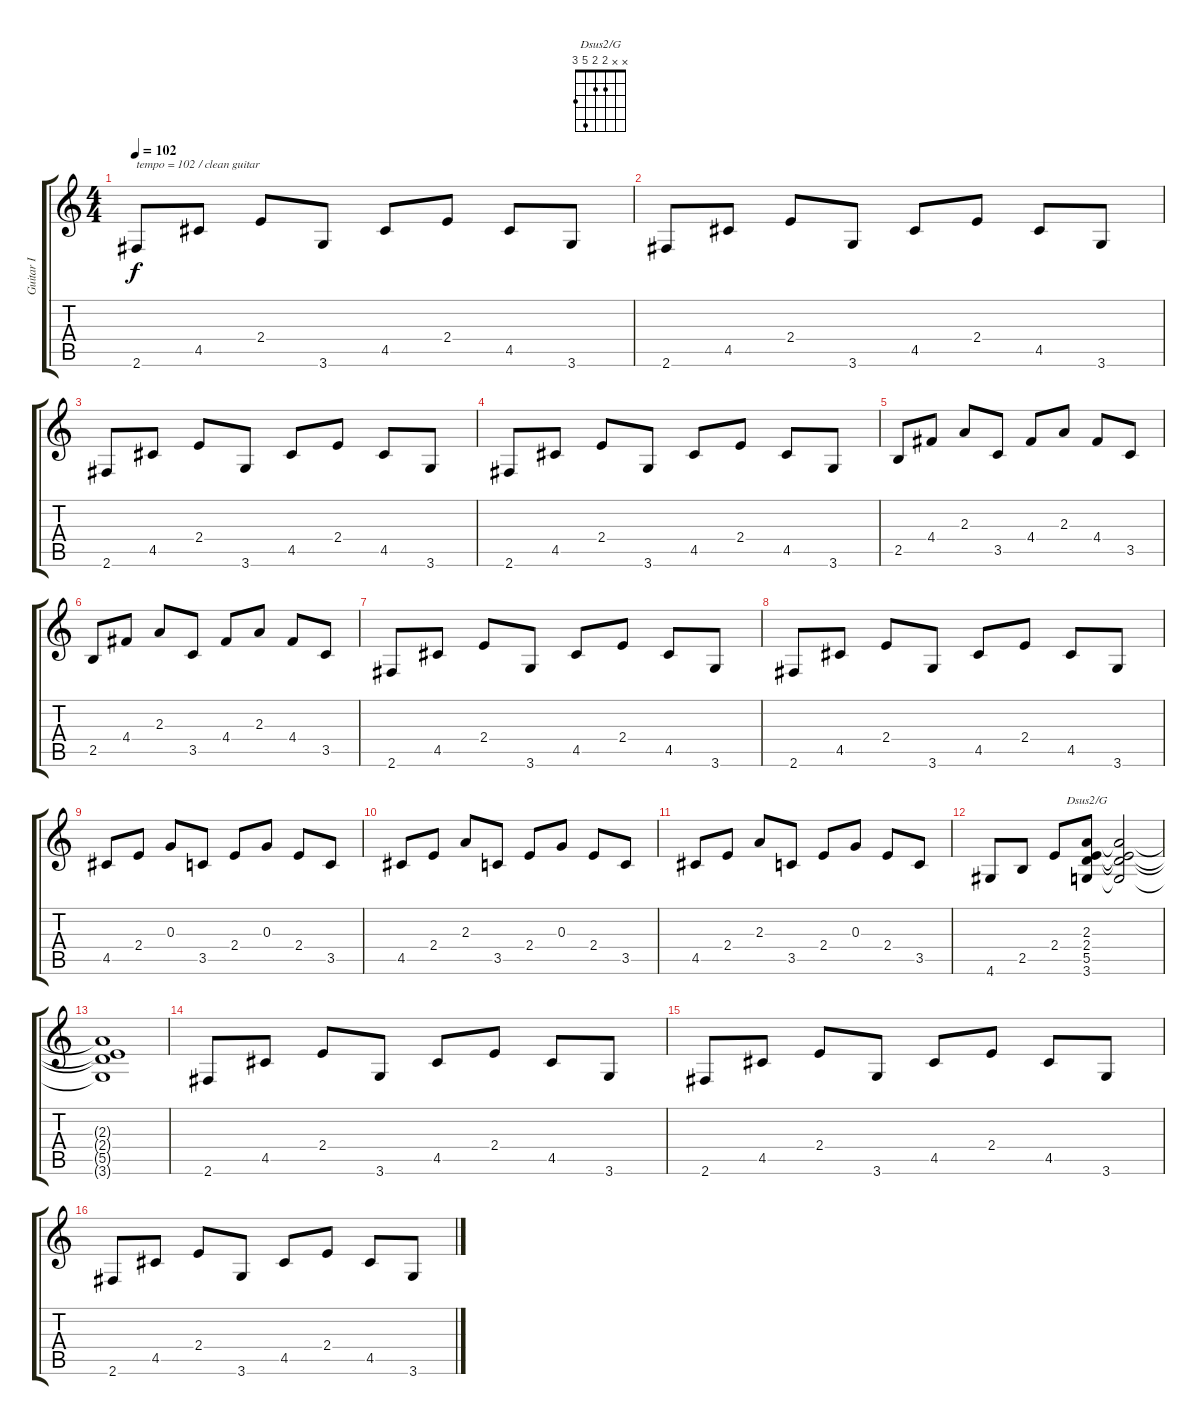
\track ("Guitar I" "Guitar I") {instrument electricguitarclean}
\staff {score tabs}
\tuning (E4 B3 G3 D3 A2 E2) {hide}
\chord ("Dsus2/G" x x 2 2 5 3)
\ts (4 4)
\tempo 102
\clef g2
\ks c
2.6.8{txt "tempo = 102 / clean guitar" dy f instrument electricguitarclean} 4.5.8 2.4.8 3.6.8 4.5.8 2.4.8 4.5.8 3.6.8 |
2.6.8 4.5.8 2.4.8 3.6.8 4.5.8 2.4.8 4.5.8 3.6.8 |
2.6.8 4.5.8 2.4.8 3.6.8 4.5.8 2.4.8 4.5.8 3.6.8 |
2.6.8 4.5.8 2.4.8 3.6.8 4.5.8 2.4.8 4.5.8 3.6.8 |
2.5.8 4.4.8 2.3.8 3.5.8 4.4.8 2.3.8 4.4.8 3.5.8 |
2.5.8 4.4.8 2.3.8 3.5.8 4.4.8 2.3.8 4.4.8 3.5.8 |
2.6.8 4.5.8 2.4.8 3.6.8 4.5.8 2.4.8 4.5.8 3.6.8 |
2.6.8 4.5.8 2.4.8 3.6.8 4.5.8 2.4.8 4.5.8 3.6.8 |
4.5.8 2.4.8 0.3.8 3.5.8 2.4.8 0.3.8 2.4.8 3.5.8 |
4.5.8 2.4.8 2.3.8 3.5.8 2.4.8 0.3.8 2.4.8 3.5.8 |
4.5.8 2.4.8 2.3.8 3.5.8 2.4.8 0.3.8 2.4.8 3.5.8 |
4.6.8 2.5.8 2.4.8 (2.3 2.4 5.5 3.6).8{ch "Dsus2/G"} (2.3{t} 2.4{t} 5.5{t} 3.6{t}).2 |
(2.3{t} 2.4{t} 5.5{t} 3.6{t}).1 |
2.6.8 4.5.8 2.4.8 3.6.8 4.5.8 2.4.8 4.5.8 3.6.8 |
2.6.8 4.5.8 2.4.8 3.6.8 4.5.8 2.4.8 4.5.8 3.6.8 |
2.6.8 4.5.8 2.4.8 3.6.8 4.5.8 2.4.8 4.5.8 3.6.8
